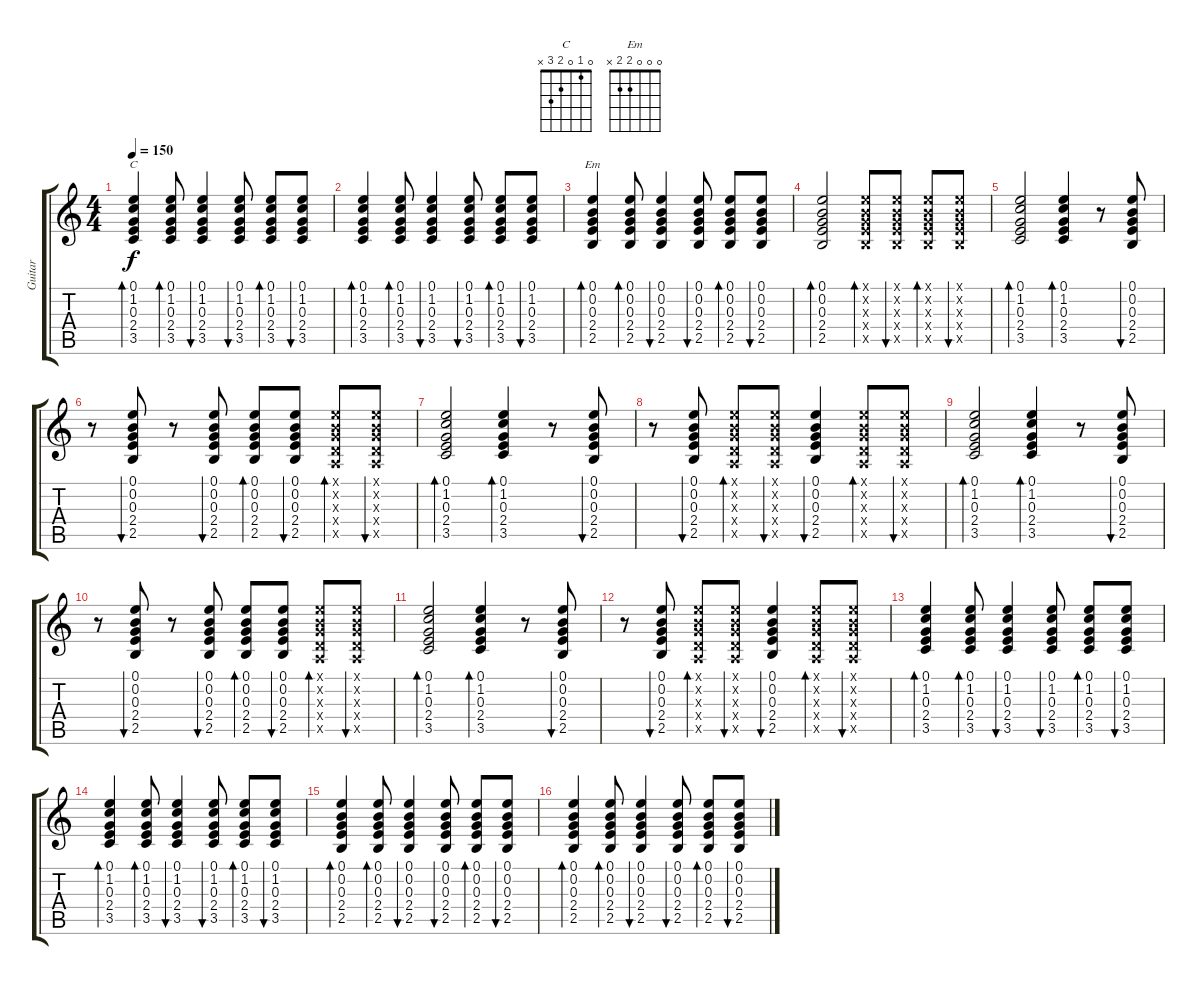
\track ("Guitar" "Guitar") {instrument acousticguitarsteel}
\staff {score tabs}
\tuning (E4 B3 G3 D3 A2 E2) {hide}
\chord ("C" 0 1 0 2 3 x)
\chord ("Em" 0 0 0 2 2 x)
\ts (4 4)
\tempo 150
\clef g2
\ks c
(0.1 1.2 0.3 2.4 3.5).4{bd 60 ch "C" dy f} (0.1 1.2 0.3 2.4 3.5).8{bd 60} (0.1 1.2 0.3 2.4 3.5).4{bu 60} (0.1 1.2 0.3 2.4 3.5).8{bu 60} (0.1 1.2 0.3 2.4 3.5).8{bd 60} (0.1 1.2 0.3 2.4 3.5).8{bu 60} |
(0.1 1.2 0.3 2.4 3.5).4{bd 60} (0.1 1.2 0.3 2.4 3.5).8{bd 60} (0.1 1.2 0.3 2.4 3.5).4{bu 60} (0.1 1.2 0.3 2.4 3.5).8{bu 60} (0.1 1.2 0.3 2.4 3.5).8{bd 60} (0.1 1.2 0.3 2.4 3.5).8{bu 60} |
(0.1 0.2 0.3 2.4 2.5).4{bd 60 ch "Em"} (0.1 0.2 0.3 2.4 2.5).8{bd 60} (0.1 0.2 0.3 2.4 2.5).4{bu 60} (0.1 0.2 0.3 2.4 2.5).8{bu 60} (0.1 0.2 0.3 2.4 2.5).8{bd 60} (0.1 0.2 0.3 2.4 2.5).8{bu 60} |
(0.1 0.2 0.3 2.4 2.5).2{bd 60} (0.1{x} 0.2{x} 0.3{x} 2.4{x} 2.5{x}).8{bd 60} (0.1{x} 0.2{x} 0.3{x} 2.4{x} 2.5{x}).8{bu 60} (0.1{x} 0.2{x} 0.3{x} 2.4{x} 2.5{x}).8{bd 60} (0.1{x} 0.2{x} 0.3{x} 2.4{x} 2.5{x}).8{bu 60} |
(0.1 1.2 0.3 2.4 3.5).2{bd 60} (0.1 1.2 0.3 2.4 3.5).4{bd 60} r.8 (0.1 0.2 0.3 2.4 2.5).8{bu 60} |
r.8 (0.1 0.2 0.3 2.4 2.5).8{bu 60} r.8 (0.1 0.2 0.3 2.4 2.5).8{bu 60} (0.1 0.2 0.3 2.4 2.5).8{bd 60} (0.1 0.2 0.3 2.4 2.5).8{bu 60} (0.1{x} 0.2{x} 0.3{x} 0.4{x} 0.5{x}).8{bd 60} (0.1{x} 0.2{x} 0.3{x} 0.4{x} 0.5{x}).8{bu 60} |
(0.1 1.2 0.3 2.4 3.5).2{bd 60} (0.1 1.2 0.3 2.4 3.5).4{bd 60} r.8 (0.1 0.2 0.3 2.4 2.5).8{bu 60} |
r.8 (0.1 0.2 0.3 2.4 2.5).8{bu 60} (0.1{x} 0.2{x} 0.3{x} 0.4{x} 0.5{x}).8{bd 60} (0.1{x} 0.2{x} 0.3{x} 0.4{x} 0.5{x}).8{bu 60} (0.1 0.2 0.3 2.4 2.5).4{bu 60} (0.1{x} 0.2{x} 0.3{x} 0.4{x} 0.5{x}).8{bd 60} (0.1{x} 0.2{x} 0.3{x} 0.4{x} 0.5{x}).8{bu 60} |
(0.1 1.2 0.3 2.4 3.5).2{bd 60} (0.1 1.2 0.3 2.4 3.5).4{bd 60} r.8 (0.1 0.2 0.3 2.4 2.5).8{bu 60} |
r.8 (0.1 0.2 0.3 2.4 2.5).8{bu 60} r.8 (0.1 0.2 0.3 2.4 2.5).8{bu 60} (0.1 0.2 0.3 2.4 2.5).8{bd 60} (0.1 0.2 0.3 2.4 2.5).8{bu 60} (0.1{x} 0.2{x} 0.3{x} 0.4{x} 0.5{x}).8{bd 60} (0.1{x} 0.2{x} 0.3{x} 0.4{x} 0.5{x}).8{bu 60} |
(0.1 1.2 0.3 2.4 3.5).2{bd 60} (0.1 1.2 0.3 2.4 3.5).4{bd 60} r.8 (0.1 0.2 0.3 2.4 2.5).8{bu 60} |
r.8 (0.1 0.2 0.3 2.4 2.5).8{bu 60} (0.1{x} 0.2{x} 0.3{x} 0.4{x} 0.5{x}).8{bd 60} (0.1{x} 0.2{x} 0.3{x} 0.4{x} 0.5{x}).8{bu 60} (0.1 0.2 0.3 2.4 2.5).4{bu 60} (0.1{x} 0.2{x} 0.3{x} 0.4{x} 0.5{x}).8{bd 60} (0.1{x} 0.2{x} 0.3{x} 0.4{x} 0.5{x}).8{bu 60} |
(0.1 1.2 0.3 2.4 3.5).4{bd 60} (0.1 1.2 0.3 2.4 3.5).8{bd 60} (0.1 1.2 0.3 2.4 3.5).4{bu 60} (0.1 1.2 0.3 2.4 3.5).8{bu 60} (0.1 1.2 0.3 2.4 3.5).8{bd 60} (0.1 1.2 0.3 2.4 3.5).8{bu 60} |
(0.1 1.2 0.3 2.4 3.5).4{bd 60} (0.1 1.2 0.3 2.4 3.5).8{bd 60} (0.1 1.2 0.3 2.4 3.5).4{bu 60} (0.1 1.2 0.3 2.4 3.5).8{bu 60} (0.1 1.2 0.3 2.4 3.5).8{bd 60} (0.1 1.2 0.3 2.4 3.5).8{bu 60} |
(0.1 0.2 0.3 2.4 2.5).4{bd 60} (0.1 0.2 0.3 2.4 2.5).8{bd 60} (0.1 0.2 0.3 2.4 2.5).4{bu 60} (0.1 0.2 0.3 2.4 2.5).8{bu 60} (0.1 0.2 0.3 2.4 2.5).8{bd 60} (0.1 0.2 0.3 2.4 2.5).8{bu 60} |
(0.1 0.2 0.3 2.4 2.5).4{bd 60} (0.1 0.2 0.3 2.4 2.5).8{bd 60} (0.1 0.2 0.3 2.4 2.5).4{bu 60} (0.1 0.2 0.3 2.4 2.5).8{bu 60} (0.1 0.2 0.3 2.4 2.5).8{bd 60} (0.1 0.2 0.3 2.4 2.5).8{bu 60}
